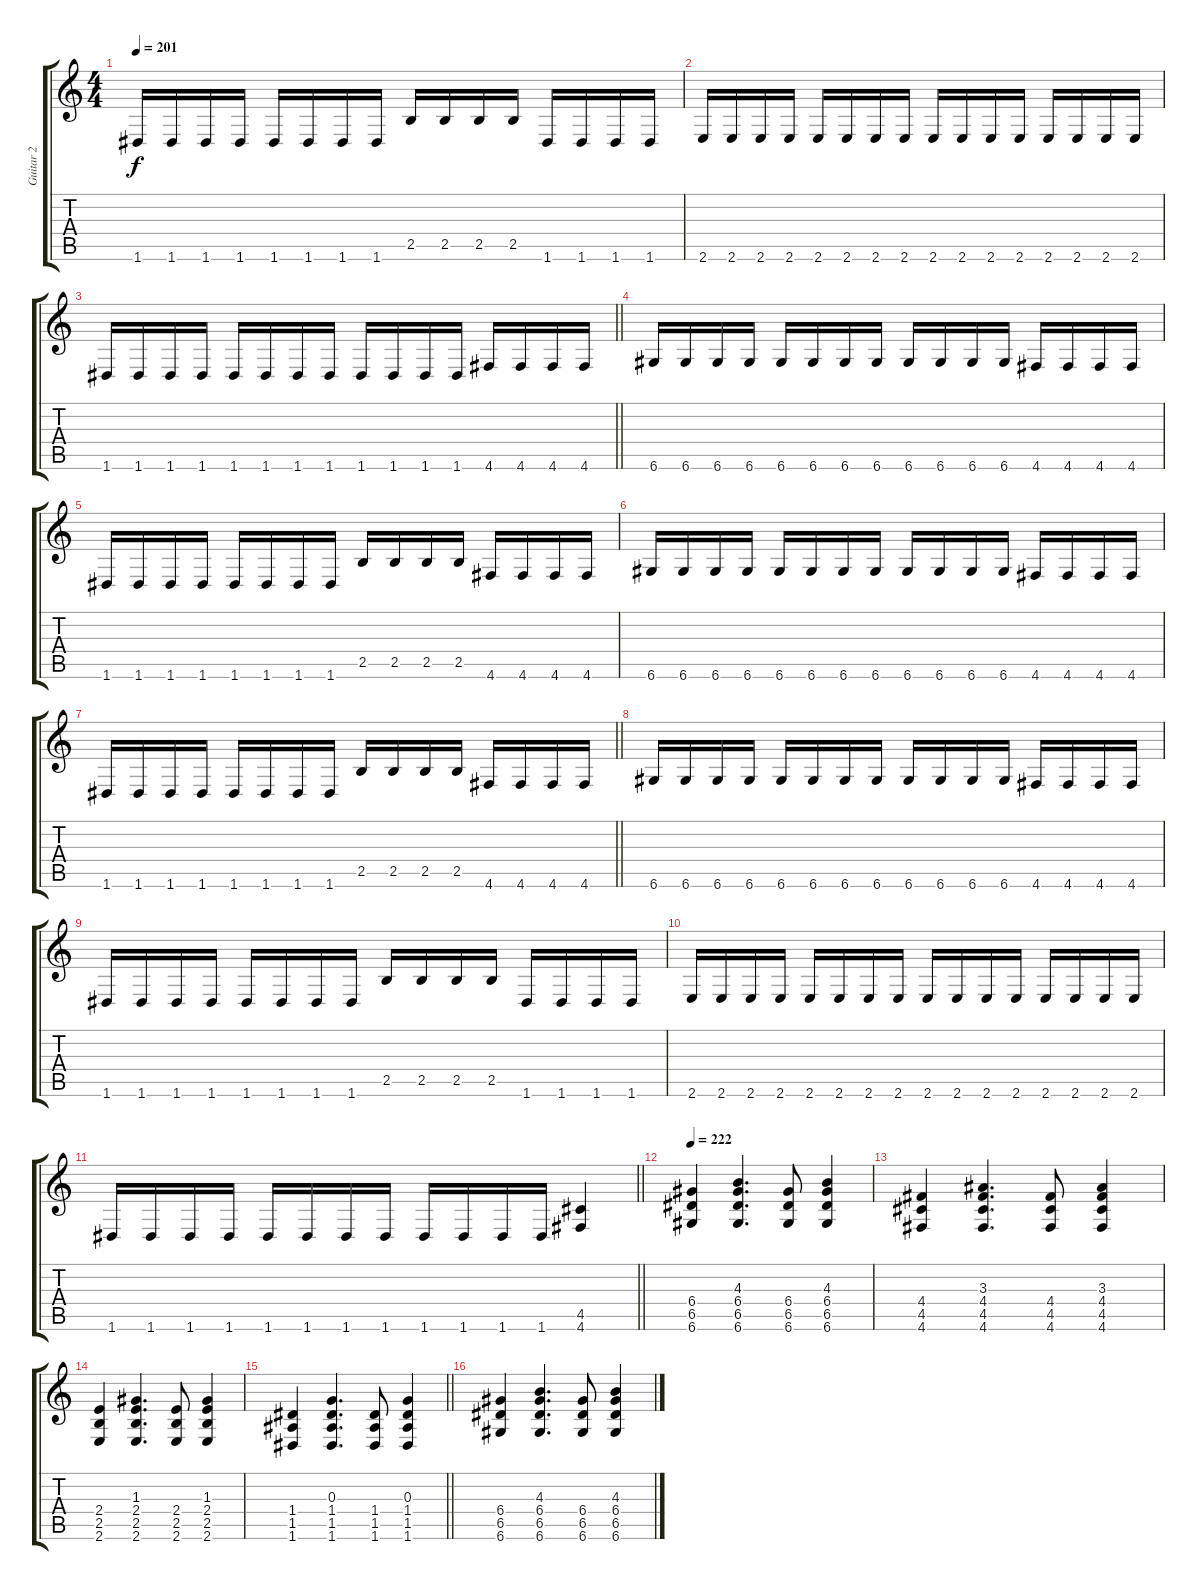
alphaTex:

\track ("Guitar 2" "Guitar 2") {instrument distortionguitar}
\staff {score tabs}
\tuning (E4 B3 G3 D3 A2 D2) {hide}
\ts (4 4)
\tempo 201
\clef g2
\ks c
1.6.16{dy f} 1.6.16 1.6.16 1.6.16 1.6.16 1.6.16 1.6.16 1.6.16 2.5.16 2.5.16 2.5.16 2.5.16 1.6.16 1.6.16 1.6.16 1.6.16 |
2.6.16 2.6.16 2.6.16 2.6.16 2.6.16 2.6.16 2.6.16 2.6.16 2.6.16 2.6.16 2.6.16 2.6.16 2.6.16 2.6.16 2.6.16 2.6.16 |
\barLineRight lightlight
1.6.16 1.6.16 1.6.16 1.6.16 1.6.16 1.6.16 1.6.16 1.6.16 1.6.16 1.6.16 1.6.16 1.6.16 4.6.16 4.6.16 4.6.16 4.6.16 |
6.6.16 6.6.16 6.6.16 6.6.16 6.6.16 6.6.16 6.6.16 6.6.16 6.6.16 6.6.16 6.6.16 6.6.16 4.6.16 4.6.16 4.6.16 4.6.16 |
1.6.16 1.6.16 1.6.16 1.6.16 1.6.16 1.6.16 1.6.16 1.6.16 2.5.16 2.5.16 2.5.16 2.5.16 4.6.16 4.6.16 4.6.16 4.6.16 |
6.6.16 6.6.16 6.6.16 6.6.16 6.6.16 6.6.16 6.6.16 6.6.16 6.6.16 6.6.16 6.6.16 6.6.16 4.6.16 4.6.16 4.6.16 4.6.16 |
\barLineRight lightlight
1.6.16 1.6.16 1.6.16 1.6.16 1.6.16 1.6.16 1.6.16 1.6.16 2.5.16 2.5.16 2.5.16 2.5.16 4.6.16 4.6.16 4.6.16 4.6.16 |
6.6.16 6.6.16 6.6.16 6.6.16 6.6.16 6.6.16 6.6.16 6.6.16 6.6.16 6.6.16 6.6.16 6.6.16 4.6.16 4.6.16 4.6.16 4.6.16 |
1.6.16 1.6.16 1.6.16 1.6.16 1.6.16 1.6.16 1.6.16 1.6.16 2.5.16 2.5.16 2.5.16 2.5.16 1.6.16 1.6.16 1.6.16 1.6.16 |
2.6.16 2.6.16 2.6.16 2.6.16 2.6.16 2.6.16 2.6.16 2.6.16 2.6.16 2.6.16 2.6.16 2.6.16 2.6.16 2.6.16 2.6.16 2.6.16 |
\barLineRight lightlight
1.6.16 1.6.16 1.6.16 1.6.16 1.6.16 1.6.16 1.6.16 1.6.16 1.6.16 1.6.16 1.6.16 1.6.16 (4.5 4.6).4 |
\section ("" "")
\tempo 222
(6.4 6.5 6.6).4 (4.3 6.4 6.5 6.6).4{d} (6.4 6.5 6.6).8 (4.3 6.4 6.5 6.6).4 |
(4.4 4.5 4.6).4 (3.3 4.4 4.5 4.6).4{d} (4.4 4.5 4.6).8 (3.3 4.4 4.5 4.6).4 |
(2.4 2.5 2.6).4 (1.3 2.4 2.5 2.6).4{d} (2.4 2.5 2.6).8 (1.3 2.4 2.5 2.6).4 |
\barLineRight lightlight
(1.4 1.5 1.6).4 (0.3 1.4 1.5 1.6).4{d} (1.4 1.5 1.6).8 (0.3 1.4 1.5 1.6).4 |
(6.4 6.5 6.6).4 (4.3 6.4 6.5 6.6).4{d} (6.4 6.5 6.6).8 (4.3 6.4 6.5 6.6).4
